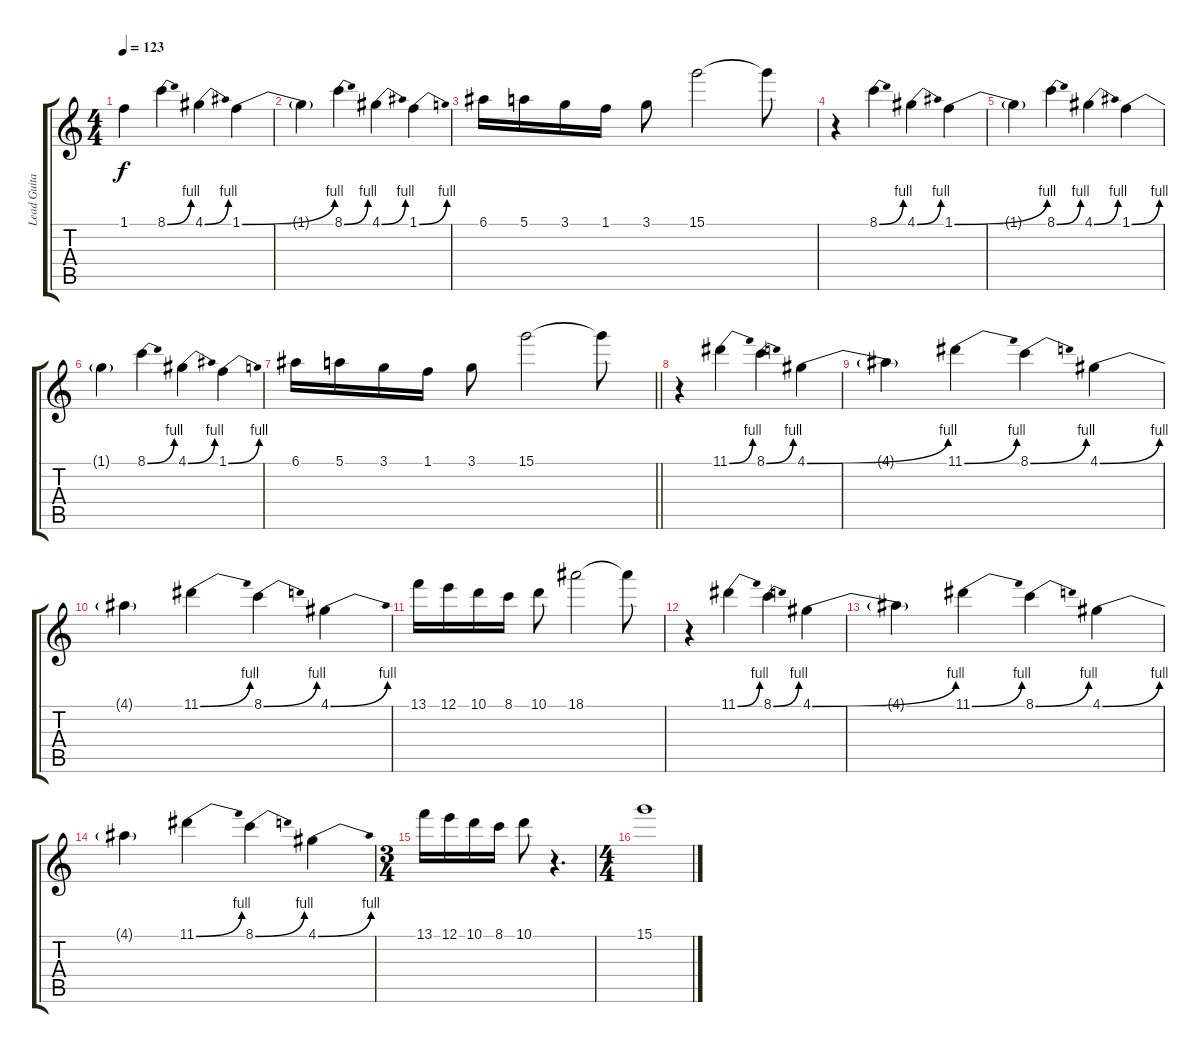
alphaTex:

\track ("Lead Guitar" "Lead Guita") {instrument distortionguitar}
\staff {score tabs}
\tuning (E4 B3 G3 D3 A2 E2) {hide}
\ts (4 4)
\tempo 123
\clef g2
\ks c
1.1{t}.4{dy f} 8.1{be (bend 0 0 60 4)}.4 4.1{be (bend 0 0 60 4)}.4 1.1{be (bend 0 0 60 4)}.4 |
1.1{t}.4 8.1{be (bend 0 0 60 4)}.4 4.1{be (bend 0 0 60 4)}.4 1.1{be (bend 0 0 60 4)}.4 |
6.1.16 5.1.16 3.1.16 1.1.16 3.1.8 15.1.2 15.1{t}.8 |
r.4 8.1{be (bend 0 0 60 4)}.4 4.1{be (bend 0 0 60 4)}.4 1.1{be (bend 0 0 60 4)}.4 |
1.1{t}.4 8.1{be (bend 0 0 60 4)}.4 4.1{be (bend 0 0 60 4)}.4 1.1{be (bend 0 0 60 4)}.4 |
1.1{t}.4 8.1{be (bend 0 0 60 4)}.4 4.1{be (bend 0 0 60 4)}.4 1.1{be (bend 0 0 60 4)}.4 |
\barLineRight lightlight
6.1.16 5.1.16 3.1.16 1.1.16 3.1.8 15.1.2 15.1{t}.8 |
r.4 11.1{be (bend 0 0 60 4)}.4 8.1{be (bend 0 0 60 4)}.4 4.1{be (bend 0 0 60 4)}.4 |
4.1{t}.4 11.1{be (bend 0 0 60 4)}.4 8.1{be (bend 0 0 60 4)}.4 4.1{be (bend 0 0 60 4)}.4 |
4.1{t}.4 11.1{be (bend 0 0 60 4)}.4 8.1{be (bend 0 0 60 4)}.4 4.1{be (bend 0 0 60 4)}.4 |
13.1.16 12.1.16 10.1.16 8.1.16 10.1.8 18.1.2 18.1{t}.8 |
r.4 11.1{be (bend 0 0 60 4)}.4 8.1{be (bend 0 0 60 4)}.4 4.1{be (bend 0 0 60 4)}.4 |
4.1{t}.4 11.1{be (bend 0 0 60 4)}.4 8.1{be (bend 0 0 60 4)}.4 4.1{be (bend 0 0 60 4)}.4 |
4.1{t}.4 11.1{be (bend 0 0 60 4)}.4 8.1{be (bend 0 0 60 4)}.4 4.1{be (bend 0 0 60 4)}.4 |
\ts (3 4)
13.1.16 12.1.16 10.1.16 8.1.16 10.1.8 r.4{d} |
\ts (4 4)
15.1.1
